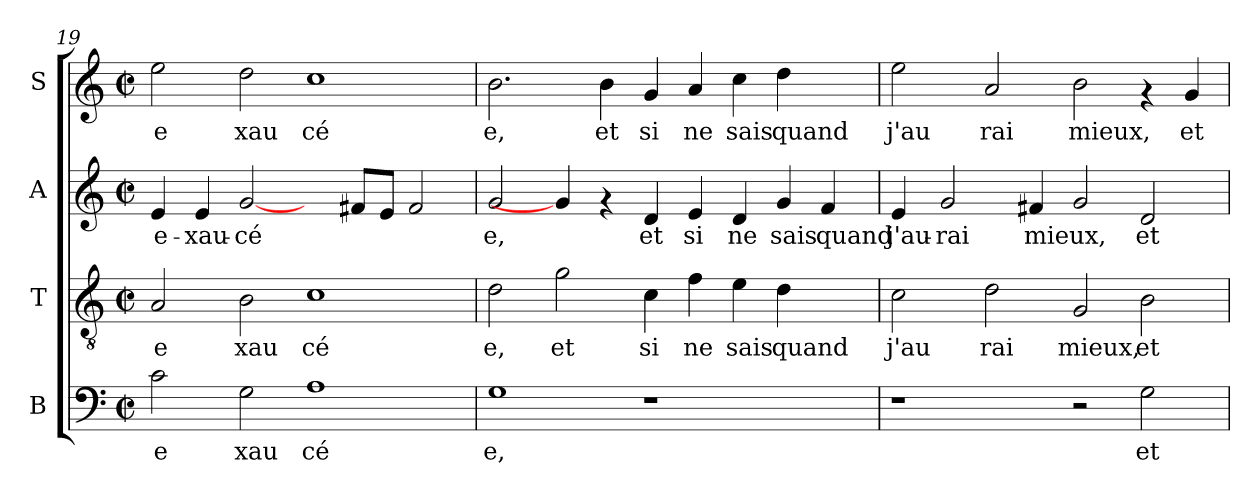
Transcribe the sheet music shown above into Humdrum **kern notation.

**kern	**text	**kern	**text	**kern	**text	**kern	**text
*part4	*part4	*part3	*part3	*part2	*part2	*part1	*part1
*staff4	*staff4	*staff3	*staff3	*staff2	*staff2	*staff1	*staff1
*I"B	*	*I"T	*	*I"A	*	*I"S	*
!!LO:LB:g=z
*clefF4	*	*clefGv2	*	*clefG2	*	*clefG2	*
*k[]	*	*k[]	*	*k[]	*	*k[]	*
*C:	*	*C:	*	*C:	*	*C:	*
*M2/2	*	*M2/2	*	*M2/2	*	*M2/2	*
*met(c|)	*	*met(c|)	*	*met(c|)	*	*met(c|)	*
=19	=19	=19	=19	=19	=19	=19	=19
!	!LO:LY:b:cj	!	!LO:LY:b:cj	!	!LO:LY:b:cj	!	!LO:LY:b:cj
2c\	e	2A/	e	4e/	e-	2ee\	e
!	!	!	!	!	!LO:LY:b:cj	!	!
.	.	.	.	4e/	-xau-	.	.
!	!LO:LY:b:cj	!	!LO:LY:b:cj	!	!LO:LY:b:cj	!	!LO:LY:b:cj
2G\	xau	2B\	xau	[2g/	-cé-	2dd\	xau
!	!LO:LY:b:cj	!	!LO:LY:b:cj	!	!	!	!LO:LY:b:cj
1A	cé	1c	cé	4ryy	.	1cc	cé
!	!	!	!	!	!LO:LY:b:cj	!	!
.	.	.	.	8f#/L	--	.	.
!	!	!	!	!	!LO:LY:b:cj	!	!
.	.	.	.	8e/J	--	.	.
!	!	!	!	!	!LO:LY:b:cj	!	!
.	.	.	.	2f#/	--	.	.
=20	=20	=20	=20	=20	=20	=20	=20
!	!LO:LY:b:cj	!	!LO:LY:b:cj	!	!LO:LY:b:cj	!	!LO:LY:b:cj
1G	e,	2d\	e,	2g/	-e,	2.b\	e,
!	!	!	!LO:LY:b:cj	!	!	!	!
.	.	2g\	et	4g/]	.	.	.
!	!	!	!	!	!	!	!LO:LY:b:cj
.	.	.	.	4rf	.	4b\	et
!	!	!	!LO:LY:b:cj	!	!LO:LY:b:cj	!	!LO:LY:b:cj
1r	.	4c\	si	4d/	et	4g/	si
!	!	!	!LO:LY:b:cj	!	!LO:LY:b:cj	!	!LO:LY:b:cj
.	.	4f\	ne	4e/	si	4a/	ne
!	!	!	!LO:LY:b:cj	!	!LO:LY:b:cj	!	!LO:LY:b:cj
.	.	4e\	sais	4d/	ne	4cc\	sais
!	!	!	!LO:LY:b:cj	!	!LO:LY:b:cj	!	!LO:LY:b:cj
.	.	4d\	quand	4g/	sais	4dd\	quand
!	!	!	!	!	!LO:LY:b:cj	!	!
4ryy	.	4ryy	.	4f/	quand	4ryy	.
=21	=21	=21	=21	=21	=21	=21	=21
!	!	!	!LO:LY:b:cj	!	!LO:LY:b:cj	!	!LO:LY:b:cj
1r	.	2c\	j'au	4e/	j'au-	2ee\	j'au
!	!	!	!	!	!LO:LY:b:cj	!	!
.	.	.	.	2g/	-rai	.	.
!	!	!	!LO:LY:b:cj	!	!	!	!LO:LY:b:cj
.	.	2d\	rai	.	.	2a/	rai
!	!	!	!	!	!LO:LY:b:cj	!	!
.	.	.	.	4f#/	mieux,	.	.
!	!	!	!LO:LY:b:cj	!	!LO:LY:b:cj	!	!LO:LY:b:cj
2r	.	2G/	mieux,	2g/	.	2b\	mieux,
!	!LO:LY:b:cj	!	!LO:LY:b:cj	!	!LO:LY:b:cj	!	!
2G\	et	2B\	et	2d/	et	4rf	.
!	!	!	!	!	!	!	!LO:LY:b:cj
.	.	.	.	.	.	4g/	et
=	=	=	=	=	=	=	=
*-	*-	*-	*-	*-	*-	*-	*-
